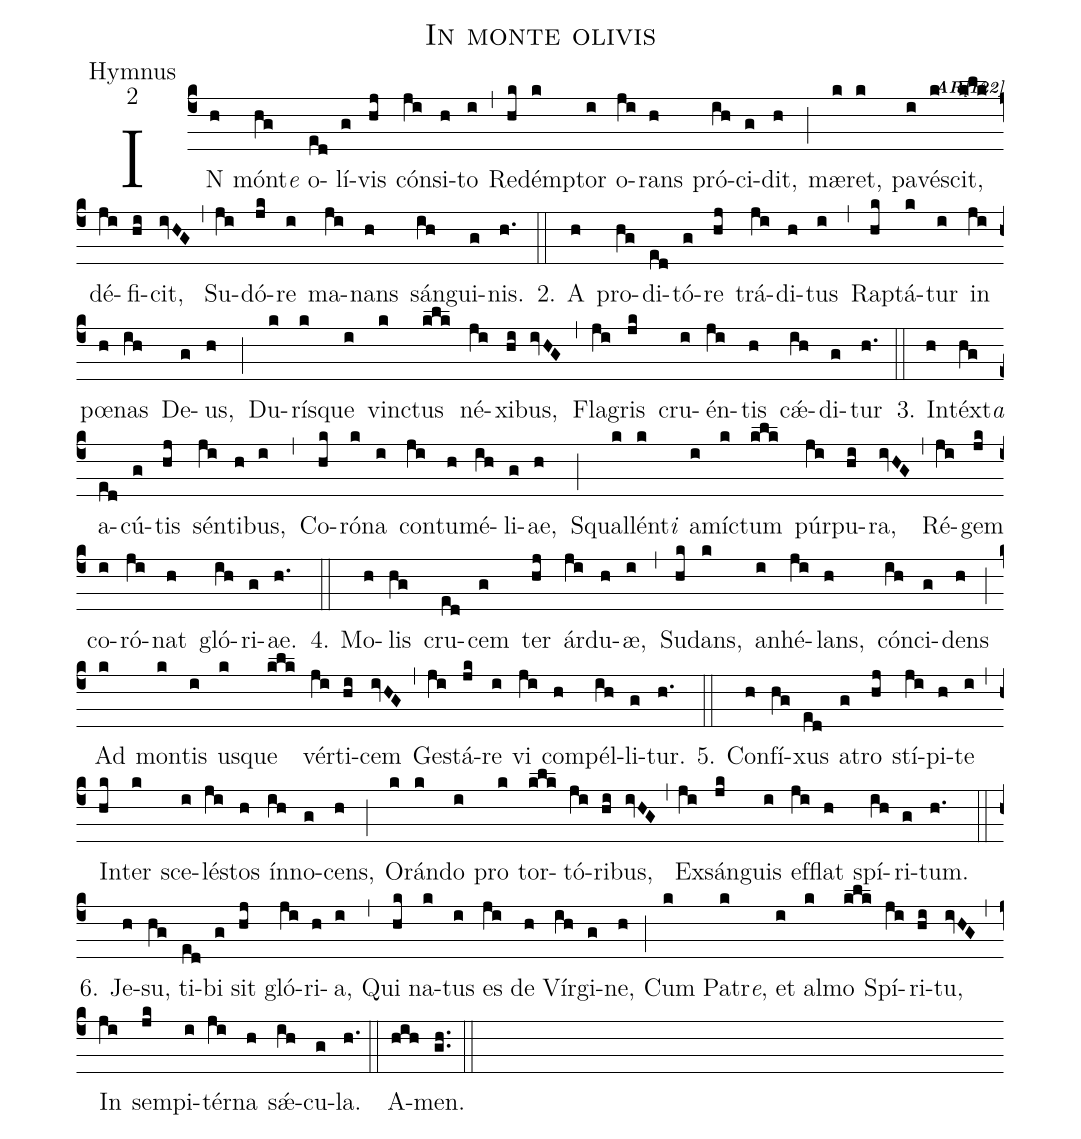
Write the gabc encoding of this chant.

name:In monte olivis;
office-part:Hymnus;
mode:2;
commentary:{\bfseries\scriptsize AR[122]};
%%
(c4) IN(h) mónt<i>e</i>(hg) o(ed)lí(g)vis(hj) cón(ji)si(h)to(i) (,)
Re(hk)dém(k)ptor(i) o(ji)rans(h) pró(ih)ci(g)dit,(h) (;)
mæ(k)ret,(k) pa(i)vé(k)scit,(klk) dé(ji)fi(hi)cit,(ivHG) (,)
Su(ji)dó(jk)re(i) ma(ji)nans(h) sán(ih)gui(g)nis.(h.) (::)


2. A(h) pro(hg)di(ed)tó(g)re(hj) trá(ji)di(h)tus(i) (,)
Rap(hk)tá(k)tur(i) in(ji) pœ(h)nas(ih) De(g)us,(h) (;)
Du(k)rís(k)que(i) vin(k)ctus(klk) né(ji)xi(hi)bus,(ivHG) (,)
Fla(ji)gris(jk) cru(i)én(ji)tis(h) cǽ(ih)di(g)tur(h.)  (::)

3. In(h)téxt<i>a</i>(hg) a(ed)cú(g)tis(hj) sén(ji)ti(h)bus,(i) (,)
Co(hk)ró(k)na(i) con(ji)tu(h)mé(ih)li(g)ae,(h) (;)
Squal(k)lént<i>i</i>(k) a(i)mí(k)ctum(klk) púr(ji)pu(hi)ra,(ivHG) (,)
Ré(ji)gem(jk) co(i)ró(ji)nat(h) gló(ih)ri(g)ae.(h.)  (::)

4. Mo(h)lis(hg) cru(ed)cem(g) ter(hj) ár(ji)du(h)æ,(i) (,)
Su(hk)dans,(k) an(i)hé(ji)lans,(h) cón(ih)ci(g)dens(h) (;)
Ad(k) mon(k)tis(i) us(k)que(klk) vér(ji)ti(hi)cem(ivHG) (,)
Ge(ji)stá(jk)re(i) vi(ji) com(h)pél(ih)li(g)tur.(h.) (::)

5. Con(h)fí(hg)xus(ed) a(g)tro(hj) stí(ji)pi(h)te(i) (,)
In(hk)ter(k) sce(i)lé(ji)stos(h) ín(ih)no(g)cens,(h) (;)
O(k)rán(k)do(i) pro(k) tor(klk)tó(ji)ri(hi)bus,(ivHG) (,)
Ex(ji)sán(jk)guis(i) ef(ji)flat(h) spí(ih)ri(g)tum.(h.) (::)

6. Je(h)su,(hg) ti(ed)bi(g) sit(hj) gló(ji)ri(h)a,(i) (,)
Qui(hk) na(k)tus(i) es(ji) de(h) Vír(ih)gi(g)ne,(h) (;)
Cum(k) Patr<i>e</i>,(k) et(i) al(k)mo(klk) Spí(ji)ri(hi)tu,(ivHG) (,)
In(ji) sem(jk)pi(i)tér(ji)na(h) sǽ(ih)cu(g)la.(h.) (::)

A(hih)men.(gh..) (::)
